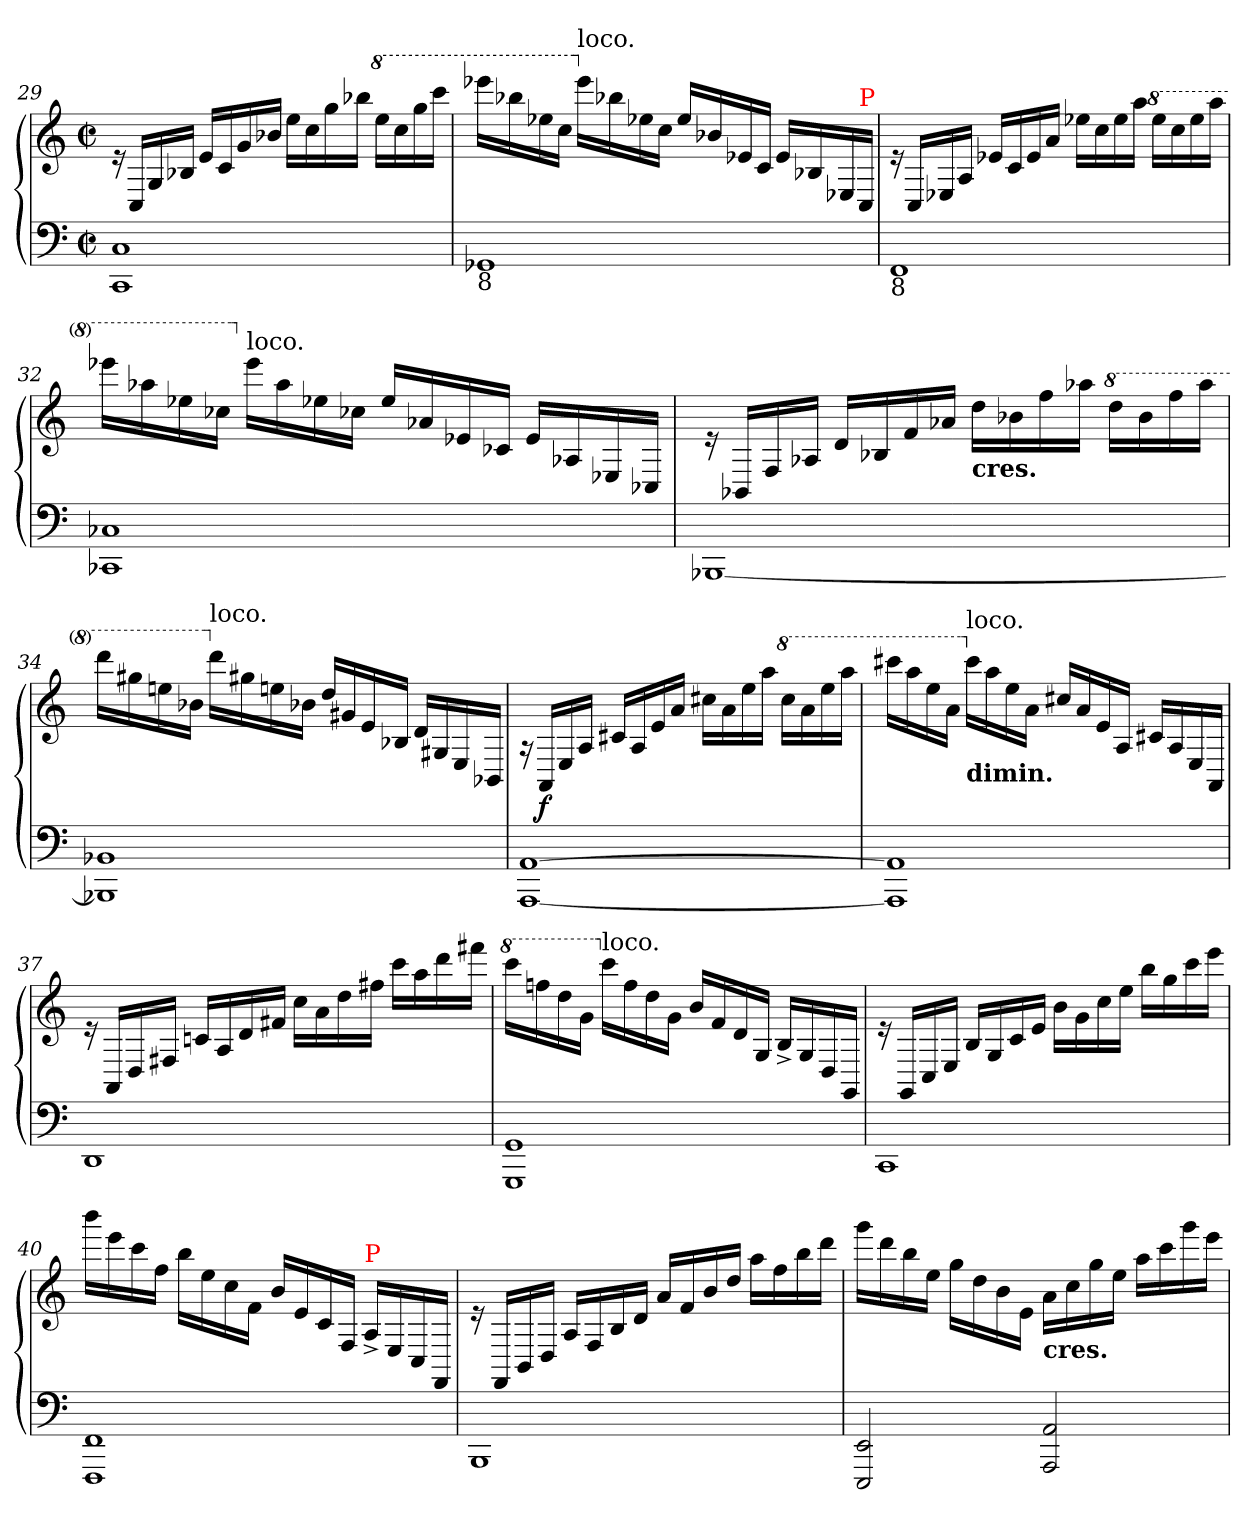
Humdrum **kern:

**kern	**kern	**dynam
*part1	*part1	*part1
*staff2	*staff1	*staff1/2
*clefF4	*clefG2	*
*k[]	*k[]	*
*C:	*C:	*
*M2/2	*M2/2	*
*met(c|)	*met(c|)	*
=29	=29	=29
1C 1CC	16re	.
.	16C/LL	.
.	16G/	.
.	16B-XJJ	.
.	16eLL	.
.	16c	.
.	16g	.
.	16b-XJJ	.
.	16eeLL	.
.	16cc	.
.	16gg	.
.	16bb-XJJ	.
*	*8va	*
.	16eeeLL	.
.	16ccc	.
.	16ggg	.
.	16ccccJJ	.
=30	=30	=30
!LO:TX:b:t=8	!	!
1GG-X	16eeee-XLL	.
.	16bbb-X	.
.	16eee-X	.
.	16cccJJ	.
*	*X8va	*
!	!LO:TX:a:t=loco.	!
.	16eee-LL	.
.	16bb-X	.
.	16ee-X	.
.	16ccJJ	.
.	16ee-LL	.
.	16b-X	.
.	16e-X	.
.	16cJJ	.
.	16e-LL	.
.	16B-X	.
.	16E-X	.
!	!LO:TX:a:color=red:t=P	!
.	16C/JJ	.
=31	=31	=31
!LO:TX:b:t=8	!	!
1FF	16re	.
.	16C/LL	.
.	16E-X	.
.	16A/JJ	.
.	16e-XLL	.
.	16c	.
.	16e-	.
.	16aJJ	.
.	16ee-XLL	.
.	16cc	.
.	16ee-	.
.	16aaJJ	.
*	*8va	*
.	16eee-LL	.
.	16ccc	.
.	16eee-	.
.	16aaaJJ	.
=32	=32	=32
1C-X 1CC-X	16eeee-XLL	.
.	16aaa-X	.
.	16eee-X	.
.	16ccc-XJJ	.
*	*X8va	*
!	!LO:TX:a:t=loco.	!
.	16eee-LL	.
.	16aa-	.
.	16ee-X	.
.	16cc-XJJ	.
.	16ee-LL	.
.	16a-X	.
.	16e-X	.
.	16c-XJJ	.
.	16e-LL	.
.	16A-X	.
.	16E-X	.
.	16C-XJJ	.
=33	=33	=33
[1BBB-X	16re	.
.	16BB-XLL	.
.	16F/	.
.	16A-XJJ	.
.	16dLL	.
.	16B-X	.
.	16f	.
.	16a-XJJ	.
!	!LO:TX:c:B:t=cres.	!
.	16ddLL	.
.	16b-X	.
.	16ff	.
.	16aa-XJJ	.
*	*8va	*
.	16dddLL	.
.	16bb-	.
.	16fff	.
.	16aaa-JJ	.
=34	=34	=34
1BB-X 1BBB-X]	16ddddLL	.
.	16ggg#X	.
.	16eeen	.
.	16bb-XJJ	.
*	*X8va	*
!	!LO:TX:a:t=loco.	!
.	16dddLL	.
.	16gg#X	.
.	16een	.
.	16b-XJJ	.
.	16ddLL	.
.	16g#X	.
.	16e	.
.	16B-XJJ	.
.	16dLL	.
.	16G#X	.
.	16E/	.
.	16BB-XJJ	.
=35	=35	=35
[1AA [1AAA	16rA	.
.	16AA/LL	f
.	16E/	.
.	16A/JJ	.
.	16c#XLL	.
.	16A	.
.	16e	.
.	16aJJ	.
.	16cc#XLL	.
.	16a	.
.	16ee	.
.	16aaJJ	.
*	*8va	*
.	16ccc#LL	.
.	16aa	.
.	16eee	.
.	16aaaJJ	.
=36	=36	=36
1AA] 1AAA]	16cccc#XLL	.
.	16aaa	.
.	16eee	.
.	16aaJJ	.
*	*X8va	*
!	!LO:TX:c:B:t=dimin.	!
!	!LO:TX:a:t=loco.	!
.	16ccc#LL	.
.	16aa	.
.	16ee	.
.	16aJJ	.
.	16cc#XLL	.
.	16a	.
.	16e	.
.	16AJJ	.
.	16c#XLL	.
.	16A/	.
.	16E/	.
.	16AA/JJ	.
=37	=37	=37
1DD	16re	.
.	16AA/LL	.
.	16D/	.
.	16F#XJJ	.
.	16cnLL	.
.	16A	.
.	16d	.
.	16f#XJJ	.
.	16ccLL	.
.	16a	.
.	16dd	.
.	16ff#XJJ	.
.	16cccLL	.
.	16aa	.
.	16ddd	.
.	16fff#XJJ	.
=38	=38	=38
*	*8va	*
1GG 1GGG	16ccccLL	.
.	16fffn	.
.	16ddd	.
.	16ggJJ	.
*	*X8va	*
!	!LO:TX:a:t=loco.	!
.	16cccLL	.
.	16ff	.
.	16dd	.
.	16gJJ	.
.	16bLL	.
.	16f	.
.	16d	.
.	16G/JJ	.
.	16B^>/LL	.
.	16G/	.
.	16D/	.
.	16GG/JJ	.
=39	=39	=39
1CC	16re	.
.	16GG/LL	.
.	16C/	.
.	16E/JJ	.
.	16B/LL	.
.	16G/	.
.	16c	.
.	16eJJ	.
.	16bLL	.
.	16g	.
.	16cc	.
.	16eeJJ	.
.	16bbLL	.
.	16gg	.
.	16ccc	.
.	16eeeJJ	.
=40	=40	=40
1FF 1FFF	16bbbLL	.
.	16eee	.
.	16ccc	.
.	16ffJJ	.
.	16bbLL	.
.	16ee	.
.	16cc	.
.	16fJJ	.
.	16bLL	.
.	16e	.
.	16c	.
.	16F/JJ	.
!	!LO:TX:a:color=red:t=P	!
.	16A^>/LL	.
.	16E/	.
.	16C/	.
.	16FF/JJ	.
=41	=41	=41
1BBB	16re	.
.	16FF/LL	.
.	16BB/	.
.	16D/JJ	.
.	16A/LL	.
.	16F/	.
.	16B/	.
.	16dJJ	.
.	16aLL	.
.	16f	.
.	16b	.
.	16ddJJ	.
.	16aaLL	.
.	16ff	.
.	16bb	.
.	16dddJJ	.
=42	=42	=42
2EE 2EEE	16gggLL	.
.	16ddd	.
.	16bb	.
.	16eeJJ	.
.	16ggLL	.
.	16dd	.
.	16b	.
.	16eJJ	.
!	!LO:TX:c:B:t=cres.	!
2AA 2AAA	16aLL	.
.	16cc	.
.	16gg	.
.	16eeJJ	.
.	16aaLL	.
.	16ccc	.
.	16ggg	.
.	16eeeJJ	.
=	=	=
*-	*-	*-
